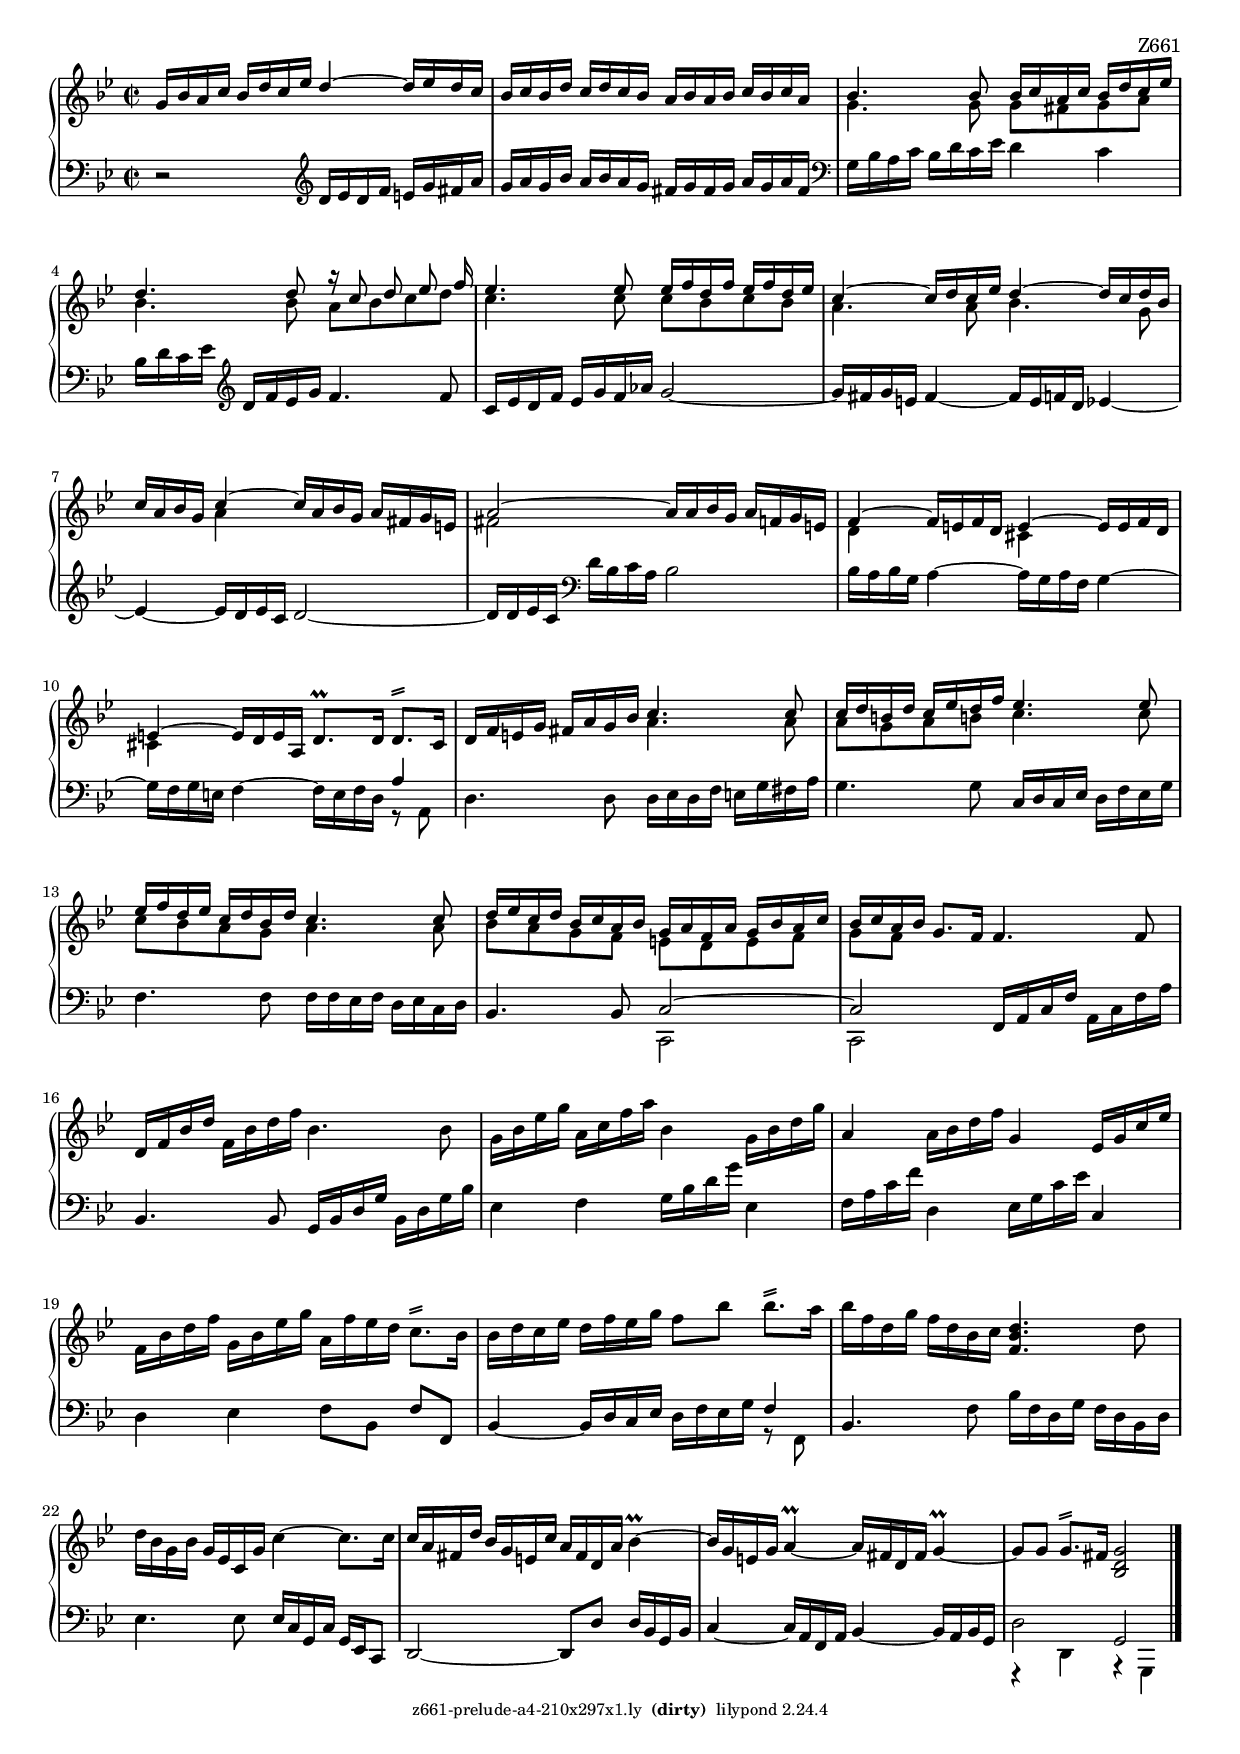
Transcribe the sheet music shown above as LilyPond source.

\version "2.18.2"

\include "../../include/general.ily"
\include "../../include/a4-210x297.ily"

breaks = {}

#(set-global-staff-size 17)
\version "2.18.2"

\version "2.18.2"

shake = \markup { \path #.2 #'(
    (moveto 0 0)
    (lineto 1.3 .4)
    (moveto 0 .4)
    (lineto 1.3 .8)
    ) }

plainShake = \markup { \path #.2 #'(
    (moveto 0 0)
    (lineto 1.3 .4)
    (moveto 0 .4)
    (lineto 1.3 .8)
    (moveto -0.3 0.1)
    (lineto -0.7 1.1)
    ) }

shakeTurned = \markup { \path #.25 #'(
    (moveto 0 0)
    (lineto 1.3 .4)
    (moveto 0 .4)
    (lineto 1.3 .8)
    (moveto -0.5 0)
    (curveto -0.5 1.5 2 2 2 0)
    ) }

repeatGliss = #(define-music-function (parser location grace)
  (ly:pitch?)
  #{
    % the next two lines ensure the glissando is long enough
    % to be visible
    \once \override Glissando.springs-and-rods
      = #ly:spanner::set-spacing-rods
    \once \override Glissando.minimum-length = #4.5
    \once \hideNotes
    \grace $grace \glissando
  #})



cstr = \change Staff = "right"
cstl = \change Staff = "left"

global = {
  \key g \minor
  \time 2/2
  \override Staff.NoteCollision #'merge-differently-dotted = ##t
  \set Timing.beamExceptions = #'( (end . (((1 . 16) . (4 4 4 4)))) )
}

right = \relative c'' {
  \global
  
  \voiceOne g16 bes a c bes d c ees d4 ~ d16 ees d c
  bes c bes d c d c bes a bes a bes c bes c a
  
  bes4. bes8 bes16 c a c bes d c ees
  d4. d8 r16 c8\noBeam d\noBeam ees\noBeam f16
  ees4. ees8 ees16 f d f ees f d ees
  
  c4 ~ c16 d c ees d4 ~ d16 c d bes
  c a bes g c4 ~ c16 a bes g a fis g e
  
  a2 ~ a16 a bes g a f g e 
  f4 ~ f16 e f d e4 ~ e16 e f d 
  e4 ~ e16 d e a, d8.-\prall d16 d8.-\shake cis16
  
  d f e g fis a g bes c4. c8
  c16 d b d c ees d f ees4. ees8
  
  
  ees16 f d ees c d bes d c4. c8
  d16 ees c d bes c a bes g a f a g bes a c
  
  bes c a bes g8. f16 f4. f8
  \oneVoice d16 f bes d f, bes d f bes,4. bes8
  g16 bes ees g a, c f a bes,4 g16 bes d g
  
  a,4 a16 bes d f g,4 ees16 g c ees
  f, bes d f g, bes ees g a, f' ees d c8.^\shake bes16
  
  bes d c ees d f ees g f8 bes bes8.^\shake a16
  bes f d g f d bes c <f, bes d>4. d'8
  d16 bes g bes g ees c g' c4 ~ c8. c16
  
  c16 a fis d' bes g e c' a fis d a' bes4-\prall ~
  bes16 g e g a4-\prall ~ a16 fis d fis g4-\prall ~ 
  g8 g g8.^\shake fis16 <bes, d g>2 \bar "|."
}

middle = \relative c'' {
  \global
  
   \voiceTwo s1 s1 
   g4. g8 g fis g a
   bes4. bes8 a bes c d
   c4. c8 c bes c bes
   
   a4. a8 bes4. g8 
   s4 a s s
   
   fis2 s 
   d4 s cis s
   cis s s \cstl \voiceOne a
   
   \cstr \voiceTwo s2 a'4. a8
   a g a b! c4. c8
   
   
   c bes a g a4. a8
   bes a g f e d e f
   
   g f s2.
}

left = \relative c' {
  \global
  
  r2 \clef treble d16 ees d f e g fis a
  g a g bes a bes a g fis g fis g a g a fis
  
  \clef bass g, bes a c bes d c ees d4 c
  bes16 d c ees \clef treble d f ees g f4. f8
  c16 ees d f ees g f aes g2 ~
  
  g16 fis g e fis4 ~ fis16 e f d ees4 ~
  ees ~ ees16 d ees c d2 ~
  
  d16 d ees c \clef bass d bes c a bes2
  bes16 a bes g a4 ~ a16 g a f g4 ~
  g16 f g e f4 ~ f16 e f d \voiceTwo r8 a
  
  \oneVoice d4. d8 d16 ees d f e g fis a
  g4. g8 c,16 d c ees d f ees g
  
  
  f4. f8 f16 f ees f d ees c d
  bes4. bes8 <<{ \voiceOne c2 ~ c } \new Voice { \voiceTwo c, c }>>
  
  \oneVoice f16 a c f a, c f a
  bes,4. bes8 g16 bes d g bes, d g bes
  ees,4 f g16 bes d g ees,4
  
  f16 a c f d,4 ees16 g c ees c,4
  d ees f8[ bes,] f' f,
  
  bes4 ~ bes16 d c ees d f ees g <<{ \voiceOne f4 } \new Voice { \voiceTwo r8 f, }>>
  \oneVoice bes4. f'8 bes16 f d g f d bes d
  ees4. ees8 ees16 c g c g ees c8
  
  d2 ~ d8 d' d16 bes g bes
  c4 ~ c16 a f a bes4 ~ bes16 a bes g
  <<{ d'2 g, } \new Voice { \voiceTwo r4 d r g, }>> \bar "|."
}

\score {
  \header {
    title = "Prelude"
    opus = "Z661"
  }

  \new PianoStaff <<
    \new Staff = "right" {
      << 
        \breaks
        \new Voice { \right }
        \new Voice { \middle }
      >>
    }
    \new Staff = "left" { 
      <<
        \breaks 
        \new Voice { \clef bass \left }
      >>
    }
  >>
  \layout { indent = 0 }
}

